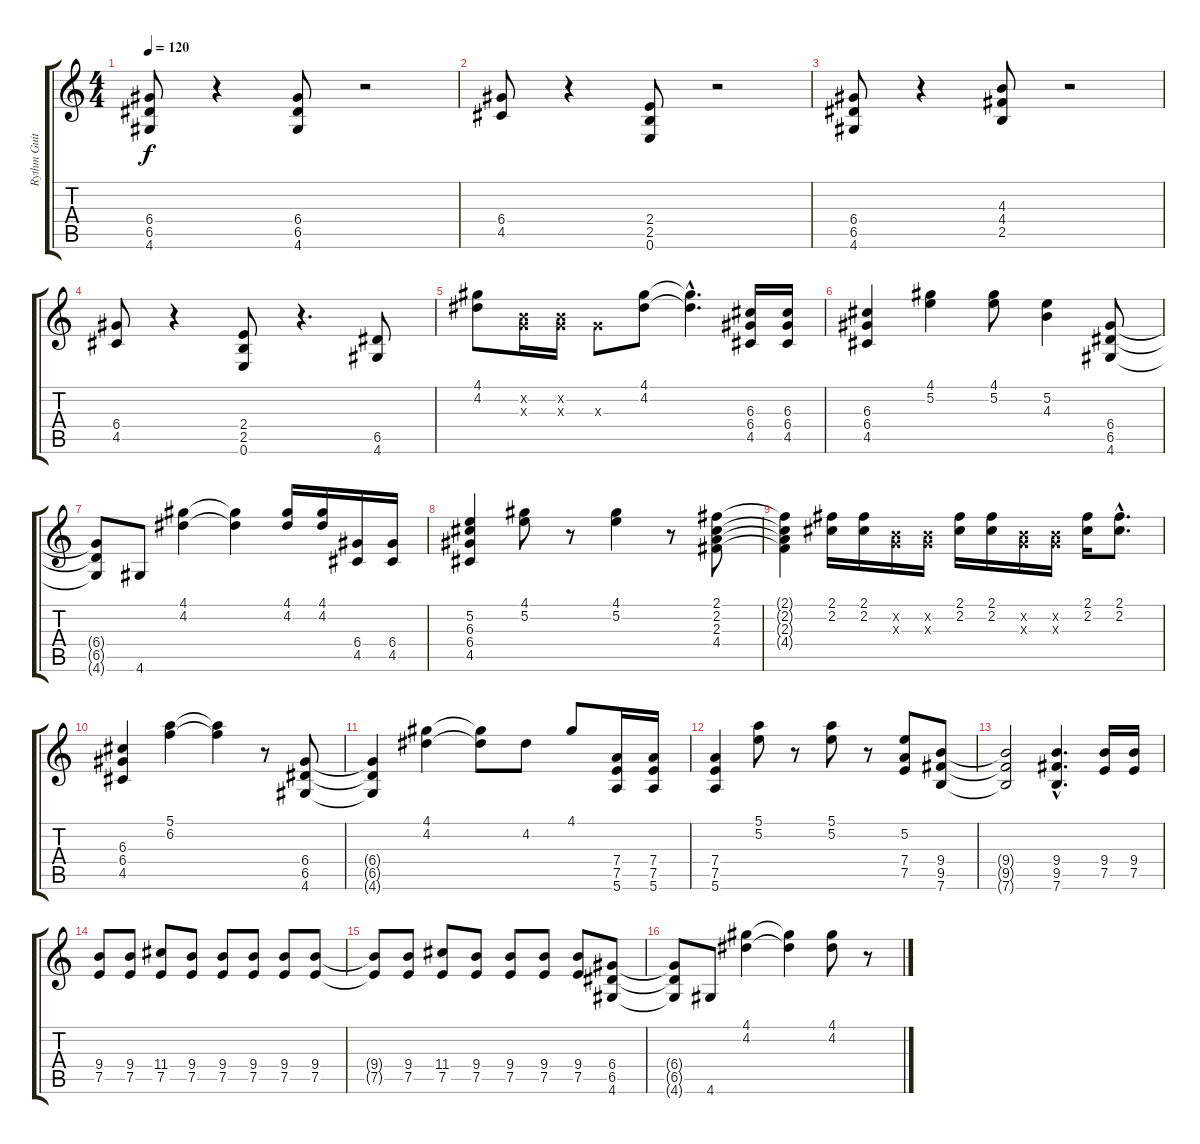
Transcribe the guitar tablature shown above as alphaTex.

\track ("Rythm Guitar 1" "Rythm Guit") {instrument acousticguitarnylon}
\staff {score tabs}
\tuning (E4 B3 G3 D3 A2 E2) {hide}
\ts (4 4)
\tempo 120
\clef g2
\ks c
(6.4 6.5 4.6).8{dy f} r.4 (6.4 6.5 4.6).8 r.2 |
(6.4 4.5).8 r.4 (2.4 2.5 0.6).8 r.2 |
(6.4 6.5 4.6).8 r.4 (4.3 4.4 2.5).8 r.2 |
(6.4 4.5).8 r.4 (2.4 2.5 0.6).8 r.4{d} (6.5 4.6).8 |
(4.1 4.2).8 (0.2{x} 0.3{x}).16 (0.2{x} 0.3{x}).16 0.3{x}.8 (4.1 4.2).8 (4.1{hac t} 4.2{hac t}).4{d} (6.3 6.4 4.5).16 (6.3 6.4 4.5).16 |
(6.3 6.4 4.5).4 (4.1 5.2).4 (4.1 5.2).8 (5.2 4.3).4 (6.4 6.5 4.6).8 |
(6.4{t} 6.5{t} 4.6{t}).8 4.6.8 (4.1 4.2).4 (4.1{t} 4.2{t}).4 (4.1 4.2).16 (4.1 4.2).16 (6.4 4.5).16 (6.4 4.5).16 |
(5.2 6.3 6.4 4.5).4 (4.1 5.2).8 r.8 (4.1 5.2).4 r.8 (2.1 2.2 2.3 4.4).8 |
(2.1{t} 2.2{t} 2.3{t} 4.4{t}).4 (2.1 2.2).16 (2.1 2.2).16 (0.2{x} 0.3{x}).16 (0.2{x} 0.3{x}).16 (2.1 2.2).16 (2.1 2.2).16 (0.2{x} 0.3{x}).16 (0.2{x} 0.3{x}).16 (2.1 2.2).16 (2.1{hac} 2.2{hac}).8{d} |
(6.3 6.4 4.5).4 (5.1 6.2).4 (5.1{t} 6.2{t}).4 r.8 (6.4 6.5 4.6).8 |
(6.4{t} 6.5{t} 4.6{t}).4 (4.1 4.2).4 (4.1{t} 4.2{t}).8 4.2.8 4.1.8 (7.4 7.5 5.6).16 (7.4 7.5 5.6).16 |
(7.4 7.5 5.6).4 (5.1 5.2).8 r.8 (5.1 5.2).8 r.8 (5.2 7.4 7.5).8 (9.4 9.5 7.6).8 |
(9.4{t} 9.5{t} 7.6{t}).2 (9.4{hac} 9.5{hac} 7.6{hac}).4{d} (9.4 7.5).16 (9.4 7.5).16 |
(9.4 7.5).8 (9.4 7.5).8 (11.4 7.5).8 (9.4 7.5).8 (9.4 7.5).8 (9.4 7.5).8 (9.4 7.5).8 (9.4 7.5).8 |
(9.4{t} 7.5{t}).8 (9.4 7.5).8 (11.4 7.5).8 (9.4 7.5).8 (9.4 7.5).8 (9.4 7.5).8 (9.4 7.5).8 (6.4 6.5 4.6).8 |
(6.4{t} 6.5{t} 4.6{t}).8 4.6.8 (4.1 4.2).4 (4.1{t} 4.2{t}).4 (4.1 4.2).8 r.8
